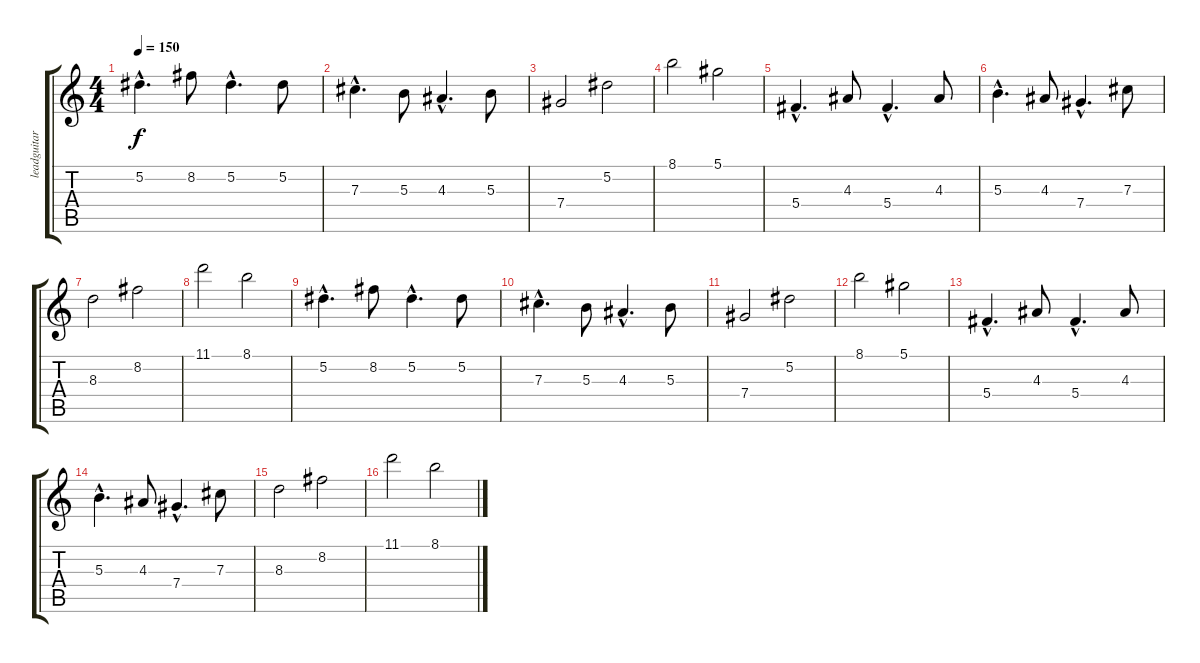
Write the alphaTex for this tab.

\track ("leadguitar" "leadguitar") {instrument acousticguitarsteel}
\staff {score tabs}
\tuning (Eb4 Bb3 Gb3 Db3 Ab2 Eb2) {hide}
\ts (4 4)
\tempo 150
\clef g2
\ks c
5.2{hac}.4{d dy f instrument acousticguitarsteel} 8.2.8 5.2{hac}.4{d} 5.2.8 |
7.3{hac}.4{d} 5.3.8 4.3{hac}.4{d} 5.3.8 |
7.4.2 5.2.2 |
8.1.2 5.1.2 |
5.4{hac}.4{d} 4.3.8 5.4{hac}.4{d} 4.3.8 |
5.3{hac}.4{d} 4.3.8 7.4{hac}.4{d} 7.3.8 |
8.3.2 8.2.2 |
11.1.2 8.1.2 |
5.2{hac}.4{d} 8.2.8 5.2{hac}.4{d} 5.2.8 |
7.3{hac}.4{d} 5.3.8 4.3{hac}.4{d} 5.3.8 |
7.4.2 5.2.2 |
8.1.2 5.1.2 |
5.4{hac}.4{d} 4.3.8 5.4{hac}.4{d} 4.3.8 |
5.3{hac}.4{d} 4.3.8 7.4{hac}.4{d} 7.3.8 |
8.3.2 8.2.2 |
11.1.2 8.1.2
